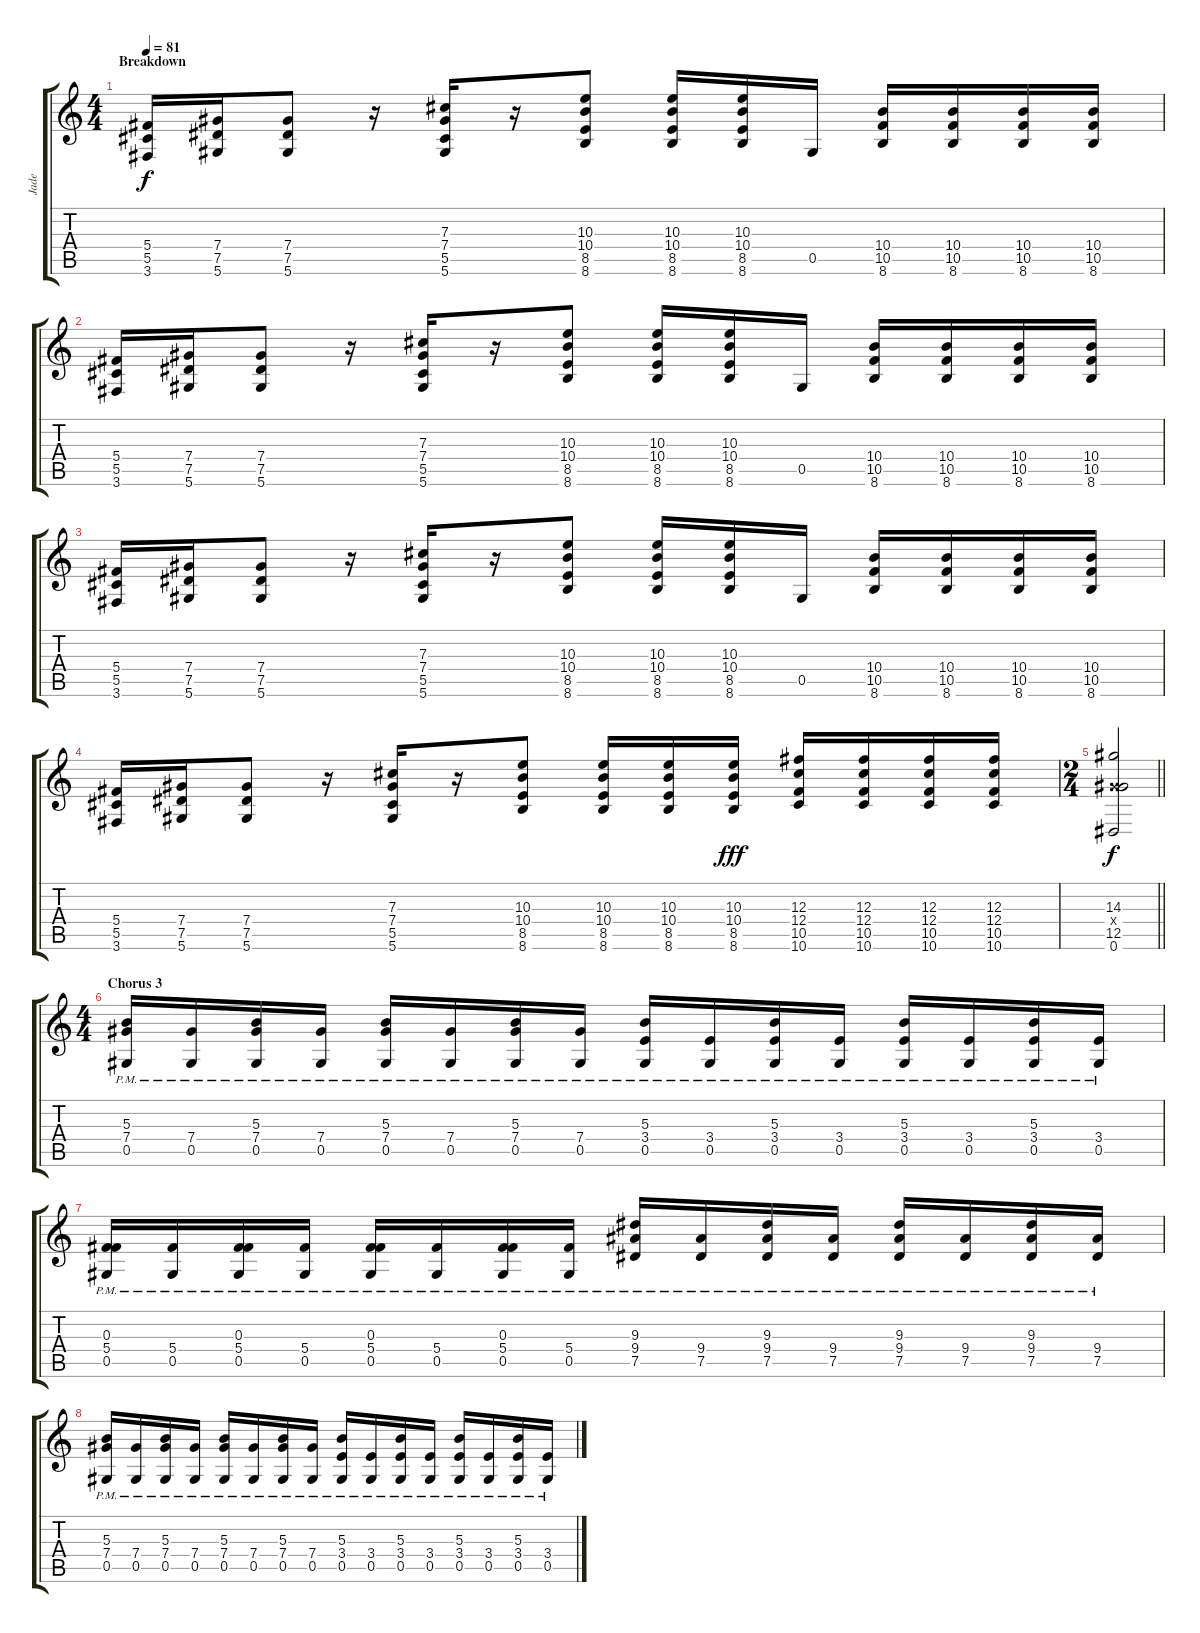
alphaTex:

\track ("Jade " "Jade ") {instrument overdrivenguitar}
\staff {score tabs}
\tuning (Eb4 Bb3 Gb3 Db3 Ab2 Eb2) {hide}
\ts (4 4)
\section ("" "Breakdown")
\tempo 81
\clef g2
\ks c
(5.4 5.5 3.6).16{dy f} (7.4 7.5 5.6).16 (7.4 7.5 5.6).8 r.16 (7.3 7.4 5.5 5.6).16 r.16 (10.3 10.4 8.5 8.6).8 (10.3 10.4 8.5 8.6).16 (10.3 10.4 8.5 8.6).16 0.5.16 (10.4 10.5 8.6).16 (10.4 10.5 8.6).16 (10.4 10.5 8.6).16 (10.4 10.5 8.6).16 |
(5.4 5.5 3.6).16 (7.4 7.5 5.6).16 (7.4 7.5 5.6).8 r.16 (7.3 7.4 5.5 5.6).16 r.16 (10.3 10.4 8.5 8.6).8 (10.3 10.4 8.5 8.6).16 (10.3 10.4 8.5 8.6).16 0.5.16 (10.4 10.5 8.6).16 (10.4 10.5 8.6).16 (10.4 10.5 8.6).16 (10.4 10.5 8.6).16 |
(5.4 5.5 3.6).16{volume 11} (7.4 7.5 5.6).16 (7.4 7.5 5.6).8 r.16 (7.3 7.4 5.5 5.6).16 r.16 (10.3 10.4 8.5 8.6).8 (10.3 10.4 8.5 8.6).16 (10.3 10.4 8.5 8.6).16 0.5.16 (10.4 10.5 8.6).16 (10.4 10.5 8.6).16 (10.4 10.5 8.6).16 (10.4 10.5 8.6).16 |
(5.4 5.5 3.6).16 (7.4 7.5 5.6).16 (7.4 7.5 5.6).8 r.16 (7.3 7.4 5.5 5.6).16 r.16 (10.3 10.4 8.5 8.6).8 (10.3 10.4 8.5 8.6).16 (10.3 10.4 8.5 8.6).16 (10.3 10.4 8.5 8.6).16{dy fff} (12.3 12.4 10.5 10.6).16 (12.3 12.4 10.5 10.6).16 (12.3 12.4 10.5 10.6).16 (12.3 12.4 10.5 10.6).16 |
\ts (2 4)
\barLineRight lightlight
(14.3 7.4{x} 12.5 0.6).2{dy f} |
\ts (4 4)
\section ("" "Chorus 3")
(5.3 7.4{pm} 0.5{pm}).16{volume 13 instrument electricguitarjazz} (7.4{pm} 0.5{pm}).16 (5.3 7.4{pm} 0.5{pm}).16 (7.4{pm} 0.5{pm}).16 (5.3 7.4{pm} 0.5{pm}).16 (7.4{pm} 0.5{pm}).16 (5.3 7.4{pm} 0.5{pm}).16 (7.4{pm} 0.5{pm}).16 (5.3 3.4{pm} 0.5{pm}).16 (3.4{pm} 0.5{pm}).16 (5.3 3.4{pm} 0.5{pm}).16 (3.4{pm} 0.5{pm}).16 (5.3 3.4{pm} 0.5{pm}).16 (3.4{pm} 0.5{pm}).16 (5.3 3.4{pm} 0.5{pm}).16 (3.4{pm} 0.5{pm}).16 |
(0.3 5.4{pm} 0.5{pm}).16 (5.4{pm} 0.5{pm}).16 (0.3 5.4{pm} 0.5{pm}).16 (5.4{pm} 0.5{pm}).16 (0.3 5.4{pm} 0.5{pm}).16 (5.4{pm} 0.5{pm}).16 (0.3 5.4{pm} 0.5{pm}).16 (5.4{pm} 0.5{pm}).16 (9.3 9.4{pm} 7.5).16 (9.4 7.5{pm}).16 (9.3 9.4{pm} 7.5).16 (9.4 7.5{pm}).16 (9.3 9.4{pm} 7.5).16 (9.4{pm} 7.5{pm}).16 (9.3 9.4{pm} 7.5).16 (9.4{pm} 7.5{pm}).16 |
(5.3 7.4{pm} 0.5{pm}).16{instrument overdrivenguitar} (7.4{pm} 0.5{pm}).16 (5.3 7.4{pm} 0.5{pm}).16 (7.4{pm} 0.5{pm}).16 (5.3 7.4{pm} 0.5{pm}).16 (7.4{pm} 0.5{pm}).16 (5.3 7.4{pm} 0.5{pm}).16 (7.4{pm} 0.5{pm}).16 (5.3 3.4{pm} 0.5{pm}).16 (3.4{pm} 0.5{pm}).16 (5.3 3.4{pm} 0.5{pm}).16 (3.4{pm} 0.5{pm}).16 (5.3 3.4{pm} 0.5{pm}).16 (3.4{pm} 0.5{pm}).16 (5.3 3.4{pm} 0.5{pm}).16 (3.4{pm} 0.5{pm}).16
